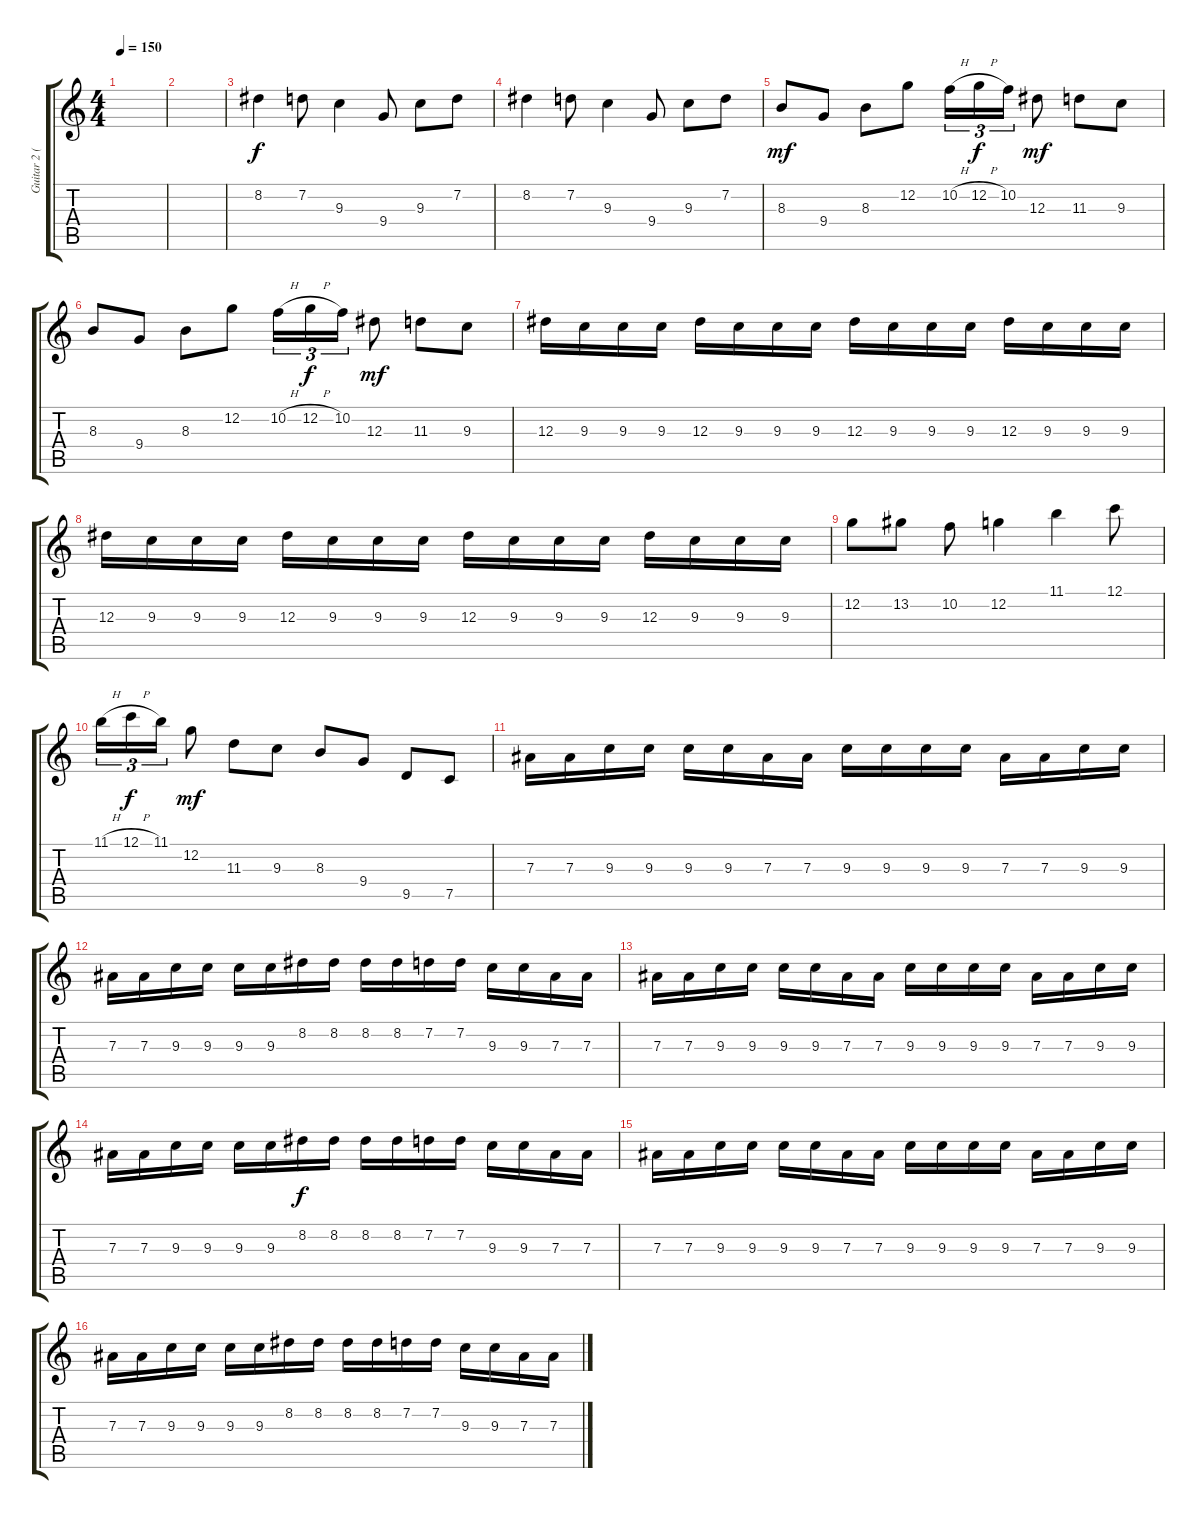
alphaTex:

\track ("Guitar 2 (Lead)" "Guitar 2 (") {instrument distortionguitar}
\staff {score tabs}
\tuning (C4 G3 Eb3 Bb2 F2 C2) {hide}
\ts (4 4)
\tempo 150
\clef g2
\ks c
|
|
8.2.4 7.2.8 9.3.4 9.4.8 9.3.8 7.2.8 |
8.2.4 7.2.8 9.3.4 9.4.8 9.3.8 7.2.8 |
8.3.8{dy mf} 9.4.8 8.3.8 12.2.8 10.2{h}.16{tu (3 2)} 12.2{h}.16{tu (3 2) dy f} 10.2.16{tu (3 2)} 12.3.8{dy mf} 11.3.8 9.3.8 |
8.3.8 9.4.8 8.3.8 12.2.8 10.2{h}.16{tu (3 2)} 12.2{h}.16{tu (3 2) dy f} 10.2.16{tu (3 2)} 12.3.8{dy mf} 11.3.8 9.3.8 |
12.3.16 9.3.16 9.3.16 9.3.16 12.3.16 9.3.16 9.3.16 9.3.16 12.3.16 9.3.16 9.3.16 9.3.16 12.3.16 9.3.16 9.3.16 9.3.16 |
12.3.16 9.3.16 9.3.16 9.3.16 12.3.16 9.3.16 9.3.16 9.3.16 12.3.16 9.3.16 9.3.16 9.3.16 12.3.16 9.3.16 9.3.16 9.3.16 |
12.2.8 13.2.8 10.2.8 12.2.4 11.1.4 12.1.8 |
11.1{h}.16{tu (3 2)} 12.1{h}.16{tu (3 2) dy f} 11.1.16{tu (3 2)} 12.2.8{dy mf} 11.3.8 9.3.8 8.3.8 9.4.8 9.5.8 7.5.8 |
7.3.16 7.3.16 9.3.16 9.3.16 9.3.16 9.3.16 7.3.16 7.3.16 9.3.16 9.3.16 9.3.16 9.3.16 7.3.16 7.3.16 9.3.16 9.3.16 |
7.3.16 7.3.16 9.3.16 9.3.16 9.3.16 9.3.16 8.2.16 8.2.16 8.2.16 8.2.16 7.2.16 7.2.16 9.3.16 9.3.16 7.3.16 7.3.16 |
7.3.16 7.3.16 9.3.16 9.3.16 9.3.16 9.3.16 7.3.16 7.3.16 9.3.16 9.3.16 9.3.16 9.3.16 7.3.16 7.3.16 9.3.16 9.3.16 |
7.3.16 7.3.16 9.3.16 9.3.16 9.3.16 9.3.16 8.2.16{dy f} 8.2.16 8.2.16 8.2.16 7.2.16 7.2.16 9.3.16 9.3.16 7.3.16 7.3.16 |
7.3.16 7.3.16 9.3.16 9.3.16 9.3.16 9.3.16 7.3.16 7.3.16 9.3.16 9.3.16 9.3.16 9.3.16 7.3.16 7.3.16 9.3.16 9.3.16 |
7.3.16 7.3.16 9.3.16 9.3.16 9.3.16 9.3.16 8.2.16 8.2.16 8.2.16 8.2.16 7.2.16 7.2.16 9.3.16 9.3.16 7.3.16 7.3.16
